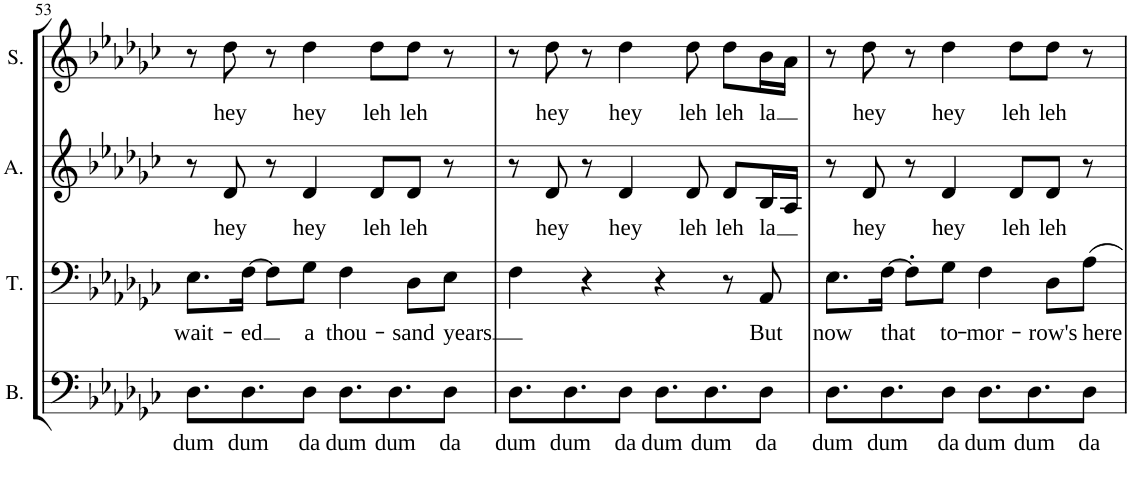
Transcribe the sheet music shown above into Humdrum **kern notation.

**kern	**text	**kern	**text	**kern	**text	**kern	**text
*part4	*part4	*part3	*part3	*part2	*part2	*part1	*part1
*staff4	*staff4	*staff3	*staff3	*staff2	*staff2	*staff1	*staff1
*I"Bass	*	*I"Tenor	*	*I"Alto	*	*I"Soprano	*
*I'B.	*	*I'T.	*	*I'A.	*	*I'S.	*
!!LO:PB:g=z
*clefF4	*	*clefF4	*	*clefG2	*	*clefG2	*
*k[b-e-a-d-g-c-]	*	*k[b-e-a-d-g-c-]	*	*k[b-e-a-d-g-c-]	*	*k[b-e-a-d-g-c-]	*
*M4/4	*	*M4/4	*	*M4/4	*	*M4/4	*
=53	=53	=53	=53	=53	=53	=53	=53
!	!LO:LY:b	!	!LO:LY:b	!	!	!	!
8.D-\L	dum	8.E-\L	wait-	8r	.	8r	.
!	!	!	!	!	!LO:LY:b	!	!LO:LY:b
.	.	.	.	8d-/	hey	8dd-\	hey
!	!LO:LY:b	!	!LO:LY:b	!	!	!	!
8.D-\	dum	[16F\Jk	-ed	.	.	.	.
.	.	8F\L]	.	8r	.	8r	.
!	!LO:LY:b	!	!LO:LY:b	!	!LO:LY:b	!	!LO:LY:b
8D-\J	da	8G-\J	a	4d-/	hey	4dd-\	hey
!	!LO:LY:b	!	!LO:LY:b	!	!	!	!
8.D-\L	dum	4F\	thou-	.	.	.	.
!	!	!	!	!	!LO:LY:b	!	!LO:LY:b
.	.	.	.	8d-/L	leh	8dd-\L	leh
!	!LO:LY:b	!	!	!	!	!	!
8.D-\	dum	.	.	.	.	.	.
!	!	!	!LO:LY:b	!	!LO:LY:b	!	!LO:LY:b
.	.	8D-\L	-sand	8d-/J	leh	8dd-\J	leh
!	!LO:LY:b	!	!LO:LY:b	!	!	!	!
8D-\J	da	8E-\J	-years	8r	.	8r	.
=54	=54	=54	=54	=54	=54	=54	=54
!	!LO:LY:b	!	!	!	!	!	!
8.D-\L	dum	4F\	.	8r	.	8r	.
!	!	!	!	!	!LO:LY:b	!	!LO:LY:b
.	.	.	.	8d-/	hey	8dd-\	hey
!	!LO:LY:b	!	!	!	!	!	!
8.D-\	dum	.	.	.	.	.	.
.	.	4r	.	8r	.	8r	.
!	!LO:LY:b	!	!	!	!LO:LY:b	!	!LO:LY:b
8D-\J	da	.	.	4d-/	hey	4dd-\	hey
!	!LO:LY:b	!	!	!	!	!	!
8.D-\L	dum	4r	.	.	.	.	.
!	!	!	!	!	!LO:LY:b	!	!LO:LY:b
.	.	.	.	8d-/	leh	8dd-\	leh
!	!LO:LY:b	!	!	!	!	!	!
8.D-\	dum	.	.	.	.	.	.
!	!	!	!	!	!LO:LY:b	!	!LO:LY:b
.	.	8r	.	8d-/L	leh	8dd-\L	leh
!	!LO:LY:b	!	!LO:LY:b	!	!LO:LY:b	!	!LO:LY:b
8D-\J	da	8AA-/	But	16B-/L	la	16b-\L	la
.	.	.	.	16A-/JJ	.	16a-\JJ	.
=55	=55	=55	=55	=55	=55	=55	=55
!	!LO:LY:b	!	!LO:LY:b	!	!	!	!
8.D-\L	dum	8.E-\L	now	8r	.	8r	.
!	!	!	!	!	!LO:LY:b	!	!LO:LY:b
.	.	.	.	8d-/	hey	8dd-\	hey
!	!LO:LY:b	!	!LO:LY:b	!	!	!	!
8.D-\	dum	[16F\Jk	that	.	.	.	.
.	.	8F'\L]	.	8r	.	8r	.
!	!LO:LY:b	!	!LO:LY:b	!	!LO:LY:b	!	!LO:LY:b
8D-\J	da	8G-\J	to-	4d-/	hey	4dd-\	hey
!	!LO:LY:b	!	!LO:LY:b	!	!	!	!
8.D-\L	dum	4F\	-mor-	.	.	.	.
!	!	!	!	!	!LO:LY:b	!	!LO:LY:b
.	.	.	.	8d-/L	leh	8dd-\L	leh
!	!LO:LY:b	!	!	!	!	!	!
8.D-\	dum	.	.	.	.	.	.
!	!	!	!LO:LY:b	!	!LO:LY:b	!	!LO:LY:b
.	.	8D-\L	-row's	8d-/J	leh	8dd-\J	leh
!	!LO:LY:b	!	!LO:LY:b	!	!	!	!
8D-\J	da	8A-\J	here	8r	.	8r	.
=	=	=	=	=	=	=	=
*-	*-	*-	*-	*-	*-	*-	*-
